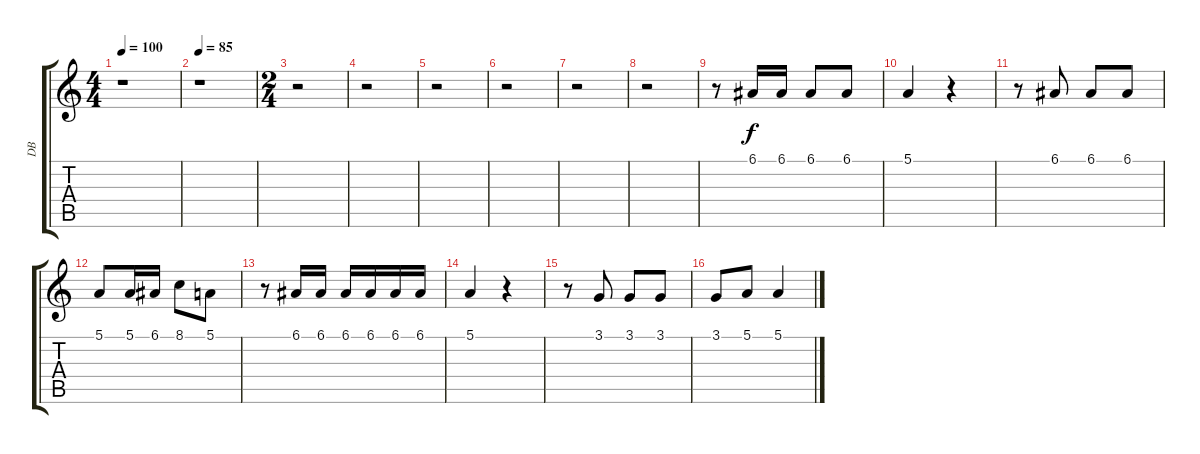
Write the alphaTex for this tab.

\track ("DB" "DB") {instrument clarinet}
\staff {score tabs}
\tuning (E4 B3 G3 D3 A2 E2) {hide}
\ts (4 4)
\tempo 100
\clef g2
\ks c
r.1{dy f instrument clarinet} |
\tempo 85
r.1 |
\ts (2 4)
r.2 |
r.2 |
r.2 |
r.2 |
r.2 |
r.2 |
r.8 6.1.16{volume 12} 6.1.16 6.1.8 6.1.8 |
5.1.4 r.4 |
r.8 6.1.8 6.1.8 6.1.8 |
5.1.8 5.1.16 6.1.16 8.1.8 5.1.8 |
r.8 6.1.16 6.1.16 6.1.16 6.1.16 6.1.16 6.1.16 |
5.1.4 r.4 |
r.8 3.1.8 3.1.8 3.1.8 |
3.1.8 5.1.8 5.1.4
